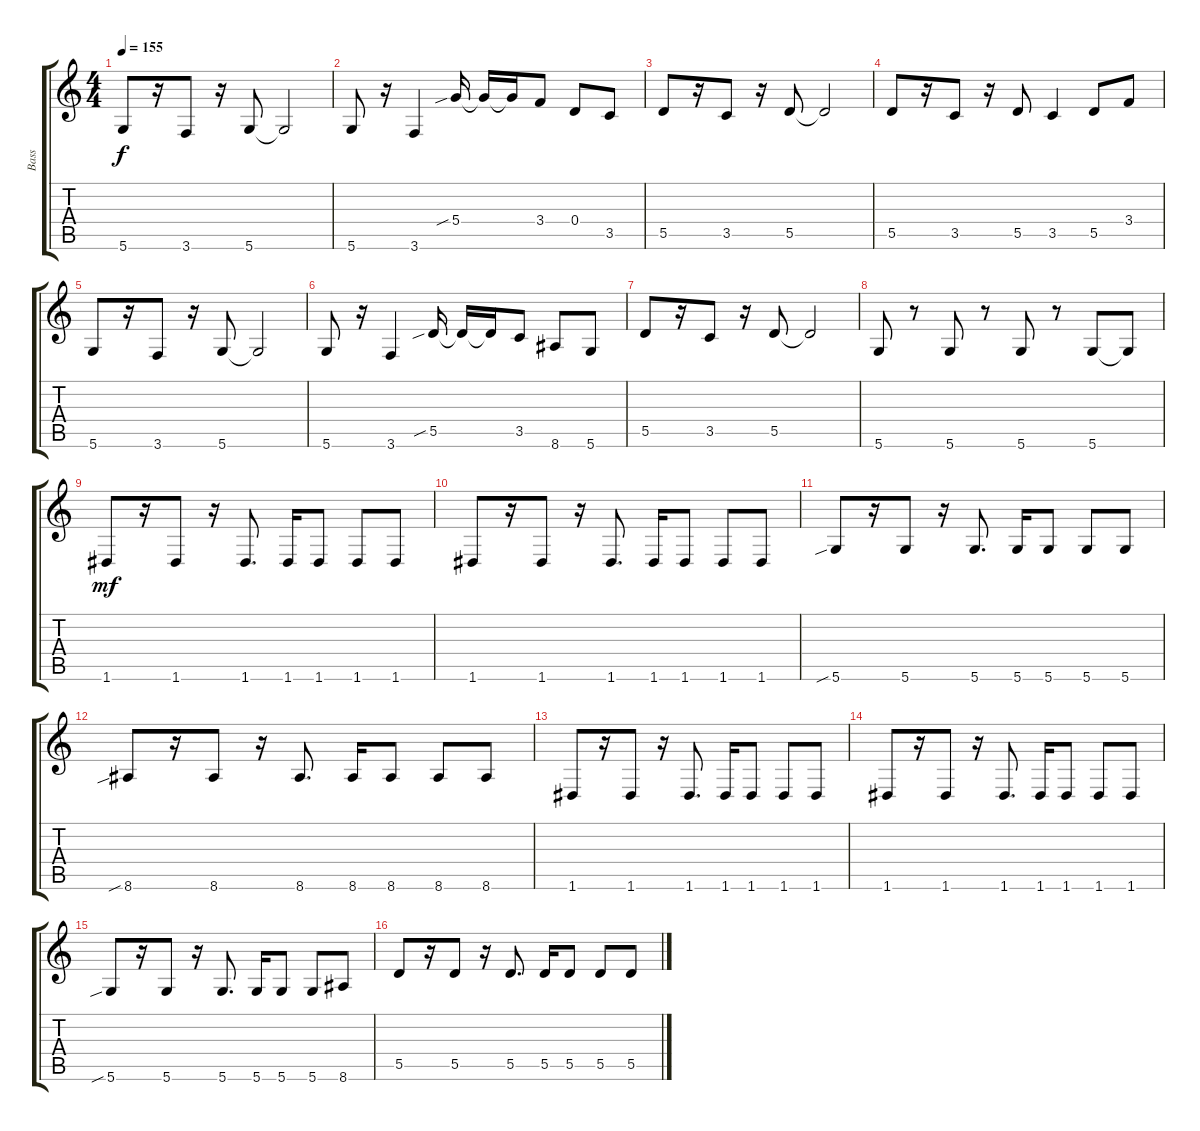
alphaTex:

\track ("Bass" "Bass") {instrument electricbassfinger}
\staff {score tabs}
\tuning (E4 B3 G3 D3 A2 D2) {hide}
\ts (4 4)
\tempo 155
\clef g2
\ks c
5.6.8{dy f} r.16 3.6.8 r.16 5.6.8 5.6{t}.2 |
5.6.8 r.16 3.6.4 5.4{sib}.16 5.4{t}.16 5.4{t}.16 3.4.8 0.4.8 3.5.8 |
5.5.8 r.16 3.5.8 r.16 5.5.8 5.5{t}.2 |
5.5.8 r.16 3.5.8 r.16 5.5.8 3.5.4 5.5.8 3.4.8 |
5.6.8 r.16 3.6.8 r.16 5.6.8 5.6{t}.2 |
5.6.8 r.16 3.6.4 5.5{sib}.16 5.5{t}.16 5.5{t}.16 3.5.8 8.6.8 5.6.8 |
5.5.8 r.16 3.5.8 r.16 5.5.8 5.5{t}.2 |
5.6.8 r.8 5.6.8 r.8 5.6.8 r.8 5.6.8 5.6{t}.8 |
1.6.8{dy mf} r.16 1.6.8 r.16 1.6.8{d} 1.6.16 1.6.8 1.6.8 1.6.8 |
1.6.8 r.16 1.6.8 r.16 1.6.8{d} 1.6.16 1.6.8 1.6.8 1.6.8 |
5.6{sib}.8 r.16 5.6.8 r.16 5.6.8{d} 5.6.16 5.6.8 5.6.8 5.6.8 |
8.6{sib}.8 r.16 8.6.8 r.16 8.6.8{d} 8.6.16 8.6.8 8.6.8 8.6.8 |
1.6.8 r.16 1.6.8 r.16 1.6.8{d} 1.6.16 1.6.8 1.6.8 1.6.8 |
1.6.8 r.16 1.6.8 r.16 1.6.8{d} 1.6.16 1.6.8 1.6.8 1.6.8 |
5.6{sib}.8 r.16 5.6.8 r.16 5.6.8{d} 5.6.16 5.6.8 5.6.8 8.6.8 |
5.5.8 r.16 5.5.8 r.16 5.5.8{d} 5.5.16 5.5.8 5.5.8 5.5.8
